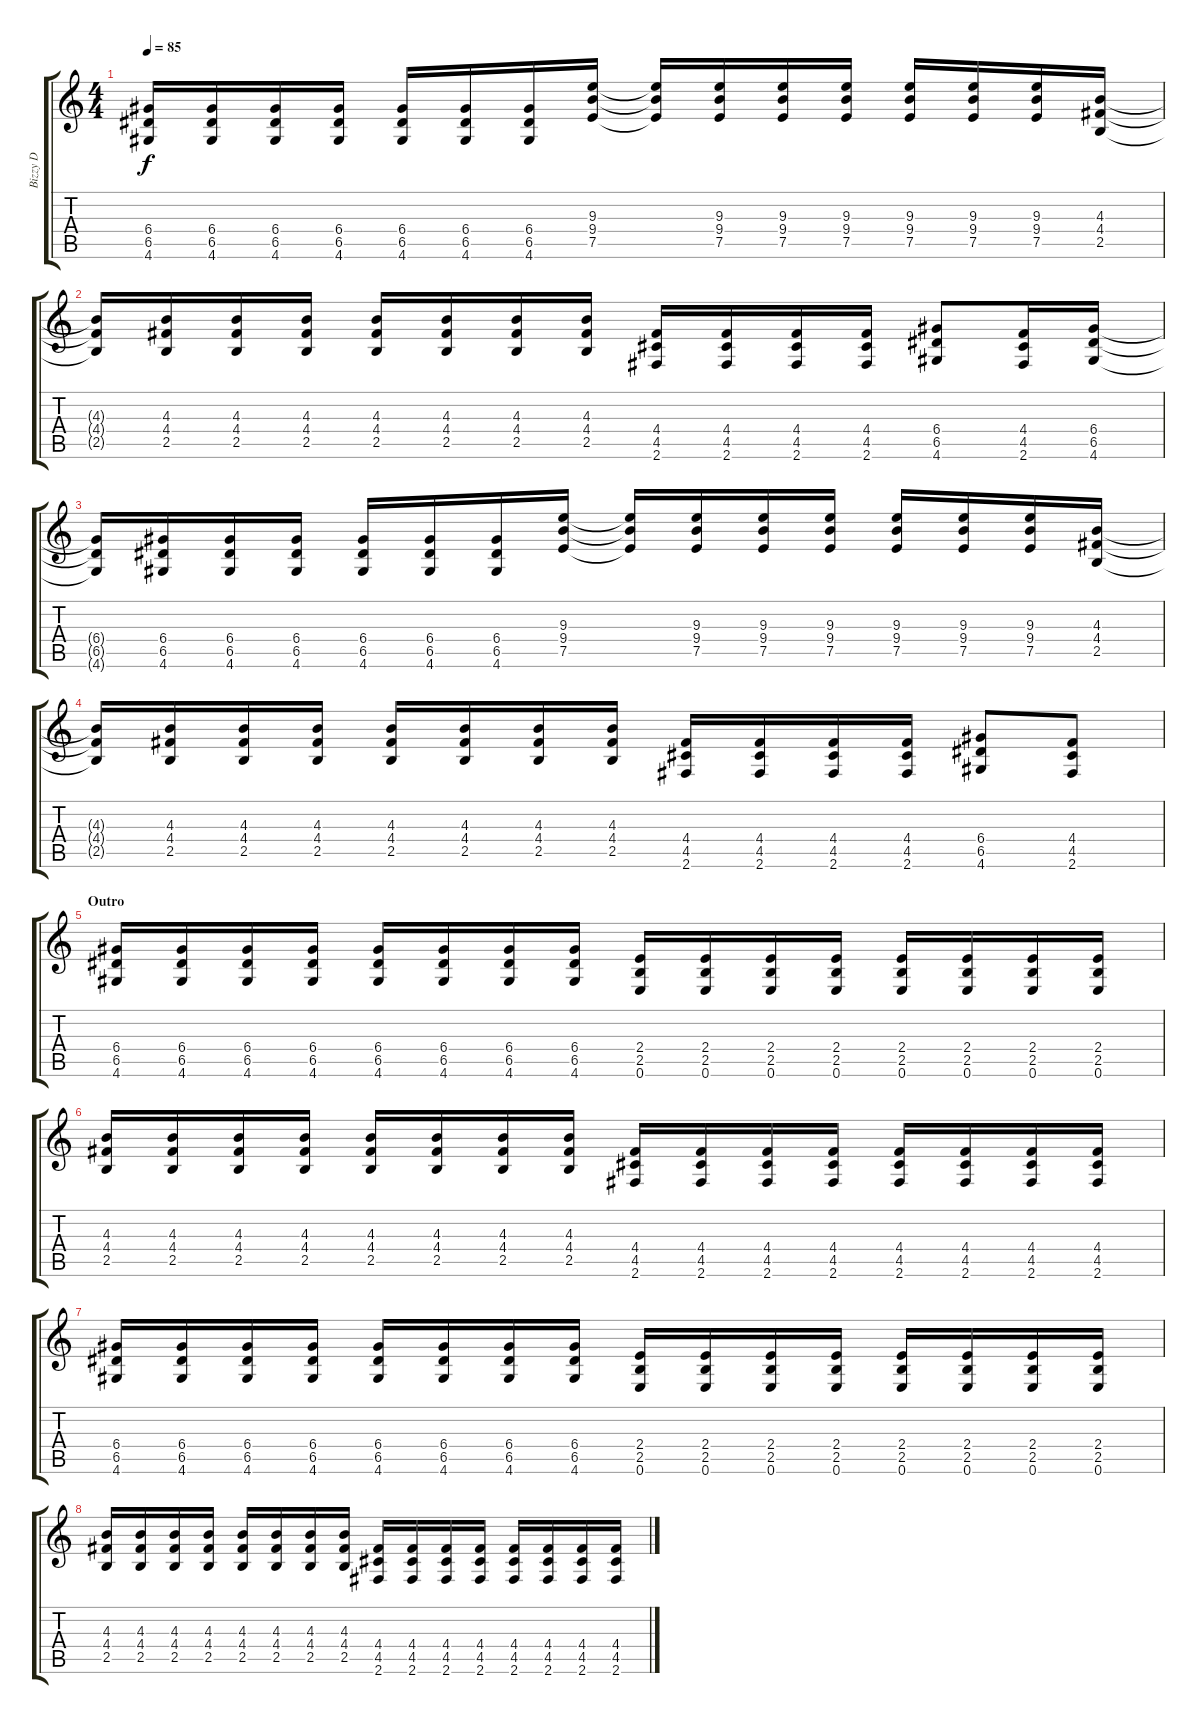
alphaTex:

\track ("Bizzy D" "Bizzy D") {instrument distortionguitar}
\staff {score tabs}
\tuning (E4 B3 G3 D3 A2 E2) {hide}
\ts (4 4)
\tempo 85
\clef g2
\ks c
(6.4{t} 6.5{t} 4.6{t}).16{dy f} (6.4 6.5 4.6).16 (6.4 6.5 4.6).16 (6.4 6.5 4.6).16 (6.4 6.5 4.6).16 (6.4 6.5 4.6).16 (6.4 6.5 4.6).16 (9.3 9.4 7.5).16 (9.3{t} 9.4{t} 7.5{t}).16 (9.3 9.4 7.5).16 (9.3 9.4 7.5).16 (9.3 9.4 7.5).16 (9.3 9.4 7.5).16 (9.3 9.4 7.5).16 (9.3 9.4 7.5).16 (4.3 4.4 2.5).16 |
(4.3{t} 4.4{t} 2.5{t}).16 (4.3 4.4 2.5).16 (4.3 4.4 2.5).16 (4.3 4.4 2.5).16 (4.3 4.4 2.5).16 (4.3 4.4 2.5).16 (4.3 4.4 2.5).16 (4.3 4.4 2.5).16 (4.4 4.5 2.6).16 (4.4 4.5 2.6).16 (4.4 4.5 2.6).16 (4.4 4.5 2.6).16 (6.4 6.5 4.6).8 (4.4 4.5 2.6).16 (6.4 6.5 4.6).16 |
(6.4{t} 6.5{t} 4.6{t}).16 (6.4 6.5 4.6).16 (6.4 6.5 4.6).16 (6.4 6.5 4.6).16 (6.4 6.5 4.6).16 (6.4 6.5 4.6).16 (6.4 6.5 4.6).16 (9.3 9.4 7.5).16 (9.3{t} 9.4{t} 7.5{t}).16 (9.3 9.4 7.5).16 (9.3 9.4 7.5).16 (9.3 9.4 7.5).16 (9.3 9.4 7.5).16 (9.3 9.4 7.5).16 (9.3 9.4 7.5).16 (4.3 4.4 2.5).16 |
(4.3{t} 4.4{t} 2.5{t}).16 (4.3 4.4 2.5).16 (4.3 4.4 2.5).16 (4.3 4.4 2.5).16 (4.3 4.4 2.5).16 (4.3 4.4 2.5).16 (4.3 4.4 2.5).16 (4.3 4.4 2.5).16 (4.4 4.5 2.6).16 (4.4 4.5 2.6).16 (4.4 4.5 2.6).16 (4.4 4.5 2.6).16 (6.4 6.5 4.6).8 (4.4 4.5 2.6).8 |
\section ("" "Outro")
(6.4 6.5 4.6).16 (6.4 6.5 4.6).16 (6.4 6.5 4.6).16 (6.4 6.5 4.6).16 (6.4 6.5 4.6).16 (6.4 6.5 4.6).16 (6.4 6.5 4.6).16 (6.4 6.5 4.6).16 (2.4 2.5 0.6).16 (2.4 2.5 0.6).16 (2.4 2.5 0.6).16 (2.4 2.5 0.6).16 (2.4 2.5 0.6).16 (2.4 2.5 0.6).16 (2.4 2.5 0.6).16 (2.4 2.5 0.6).16 |
(4.3 4.4 2.5).16 (4.3 4.4 2.5).16 (4.3 4.4 2.5).16 (4.3 4.4 2.5).16 (4.3 4.4 2.5).16 (4.3 4.4 2.5).16 (4.3 4.4 2.5).16 (4.3 4.4 2.5).16 (4.4 4.5 2.6).16 (4.4 4.5 2.6).16 (4.4 4.5 2.6).16 (4.4 4.5 2.6).16 (4.4 4.5 2.6).16 (4.4 4.5 2.6).16 (4.4 4.5 2.6).16 (4.4 4.5 2.6).16 |
(6.4 6.5 4.6).16 (6.4 6.5 4.6).16 (6.4 6.5 4.6).16 (6.4 6.5 4.6).16 (6.4 6.5 4.6).16 (6.4 6.5 4.6).16 (6.4 6.5 4.6).16 (6.4 6.5 4.6).16 (2.4 2.5 0.6).16 (2.4 2.5 0.6).16 (2.4 2.5 0.6).16 (2.4 2.5 0.6).16 (2.4 2.5 0.6).16 (2.4 2.5 0.6).16 (2.4 2.5 0.6).16 (2.4 2.5 0.6).16 |
(4.3 4.4 2.5).16 (4.3 4.4 2.5).16 (4.3 4.4 2.5).16 (4.3 4.4 2.5).16 (4.3 4.4 2.5).16 (4.3 4.4 2.5).16 (4.3 4.4 2.5).16 (4.3 4.4 2.5).16 (4.4 4.5 2.6).16 (4.4 4.5 2.6).16 (4.4 4.5 2.6).16 (4.4 4.5 2.6).16 (4.4 4.5 2.6).16 (4.4 4.5 2.6).16 (4.4 4.5 2.6).16 (4.4 4.5 2.6).16
